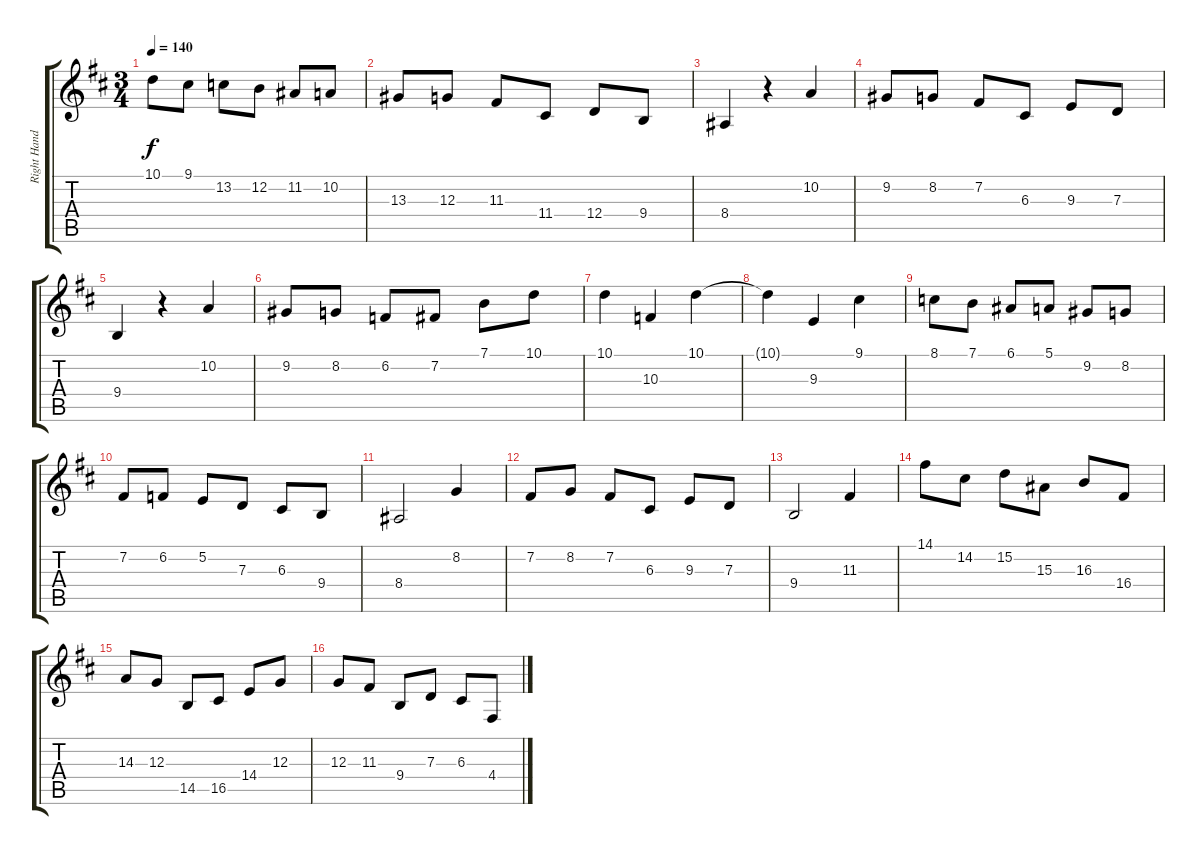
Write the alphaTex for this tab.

\track ("Right Hand Lead" "Right Hand") {instrument acousticgrandpiano}
\staff {score tabs}
\tuning (E4 B3 G3 D3 A2 E2) {hide}
\ts (3 4)
\tempo 140
\clef g2
\ks d
10.1.8{dy f} 9.1.8 13.2.8 12.2.8 11.2.8 10.2.8 |
13.3.8 12.3.8 11.3.8 11.4.8 12.4.8 9.4.8 |
8.4.4 r.4 10.2.4 |
9.2.8 8.2.8 7.2.8 6.3.8 9.3.8 7.3.8 |
9.4.4 r.4 10.2.4 |
9.2.8 8.2.8 6.2.8 7.2.8 7.1.8 10.1.8 |
10.1.4 10.3.4 10.1.4 |
10.1{t}.4 9.3.4 9.1.4 |
8.1.8 7.1.8 6.1.8 5.1.8 9.2.8 8.2.8 |
7.2.8 6.2.8 5.2.8 7.3.8 6.3.8 9.4.8 |
8.4.2 8.2.4 |
7.2.8 8.2.8 7.2.8 6.3.8 9.3.8 7.3.8 |
9.4.2 11.3.4 |
14.1.8 14.2.8 15.2.8 15.3.8 16.3.8 16.4.8 |
14.3.8 12.3.8 14.5.8 16.5.8 14.4.8 12.3.8 |
12.3.8 11.3.8 9.4.8 7.3.8 6.3.8 4.4.8
